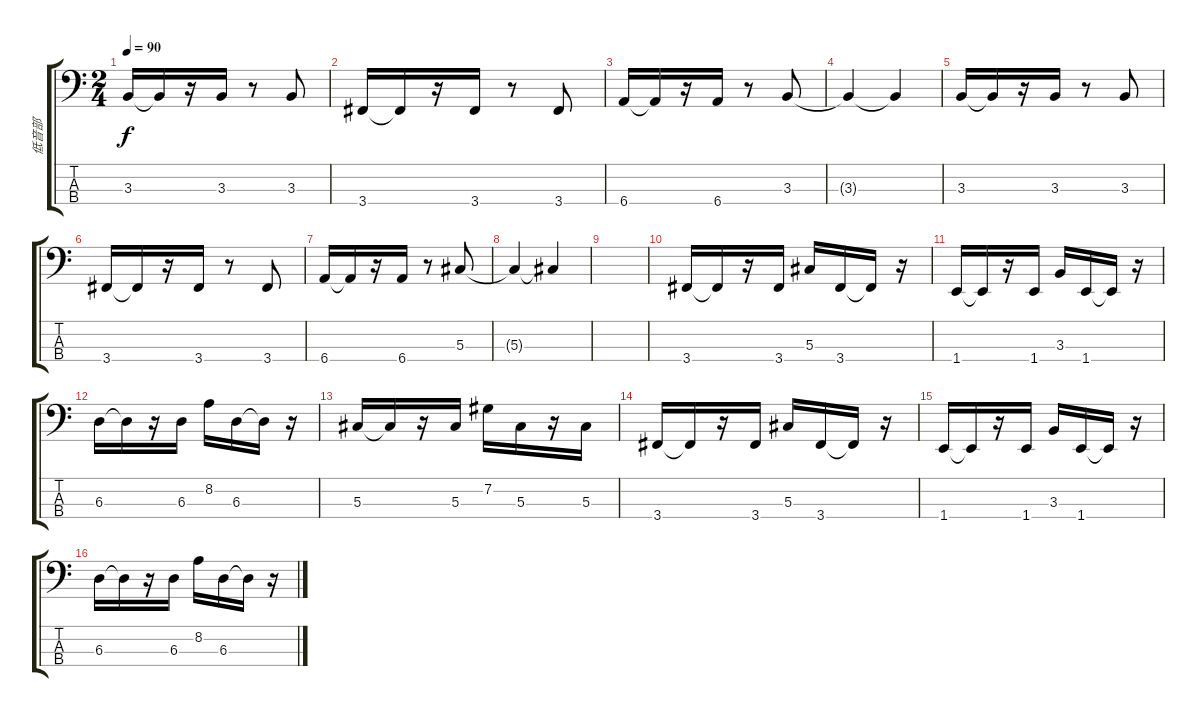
\track ("低音部" "低音部") {instrument electricbassfinger}
\staff {score tabs}
\tuning (Gb2 Db2 Ab1 Eb1) {hide}
\ts (2 4)
\tempo 90
\clef f4
\ks c
3.3.16{dy f} 3.3{t}.16 r.16 3.3.16 r.8 3.3.8 |
3.4.16 3.4{t}.16 r.16 3.4.16 r.8 3.4.8 |
6.4.16 6.4{t}.16 r.16 6.4.16 r.8 3.3.8 |
3.3{t}.4 3.3{t}.4 |
3.3.16 3.3{t}.16 r.16 3.3.16 r.8 3.3.8 |
3.4.16 3.4{t}.16 r.16 3.4.16 r.8 3.4.8 |
6.4.16 6.4{t}.16 r.16 6.4.16 r.8 5.3.8 |
5.3{t}.4 5.3{t}.4 |
|
3.4.16 3.4{t}.16 r.16 3.4.16 5.3.16 3.4.16 3.4{t}.16 r.16 |
1.4.16 1.4{t}.16 r.16 1.4.16 3.3.16 1.4.16 1.4{t}.16 r.16 |
6.3.16 6.3{t}.16 r.16 6.3.16 8.2.16 6.3.16 6.3{t}.16 r.16 |
5.3.16 5.3{t}.16 r.16 5.3.16 7.2.16 5.3.16 r.16 5.3.16 |
3.4.16 3.4{t}.16 r.16 3.4.16 5.3.16 3.4.16 3.4{t}.16 r.16 |
1.4.16 1.4{t}.16 r.16 1.4.16 3.3.16 1.4.16 1.4{t}.16 r.16 |
6.3.16 6.3{t}.16 r.16 6.3.16 8.2.16 6.3.16 6.3{t}.16 r.16
